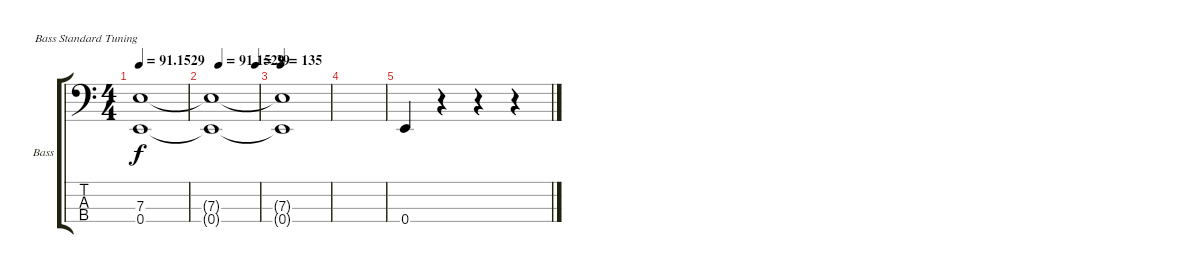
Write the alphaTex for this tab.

\bracketExtendMode groupsimilarinstruments
\firstSystemTrackNameOrientation horizontal
\otherSystemsTrackNameOrientation horizontal
\track ("Bass" "Bass") {instrument electricbassfinger}
\staff {score tabs}
\tuning (G2 D2 A1 E1)
\ts (4 4)
\tempo
91.1529
\accidentals auto
\clef f4
\ottava regular
\simile none
\ks c
(7.3{t} 0.4{t}).1{dy f} |
\tempo (91.1529 0.18125)
\tempo (39 0.94375)
(7.3{t} 0.4{t}).1 |
\tempo 135
(7.3{t} 0.4{t}).1 |
|
0.4.4 r.4 r.4 r.4
